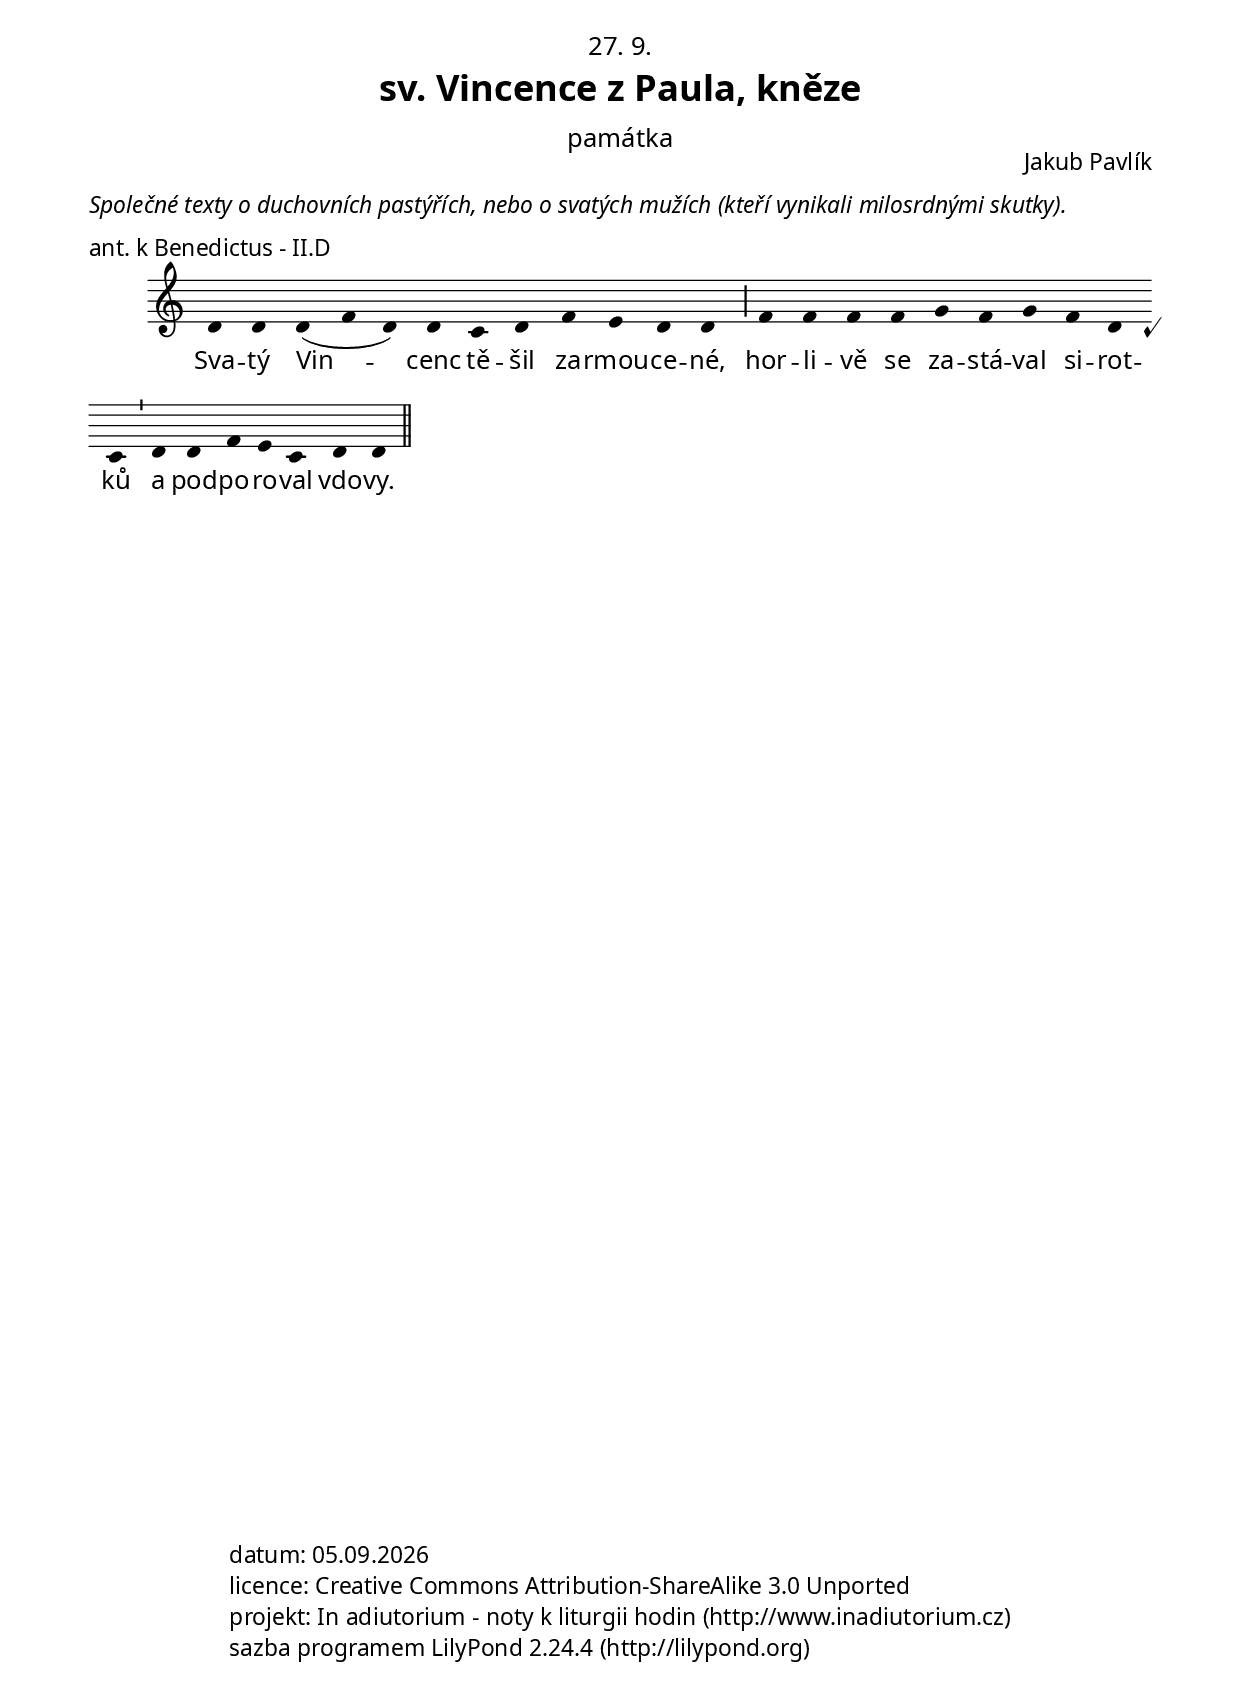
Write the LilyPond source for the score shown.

\version "2.19.16"

\include "../spolecne.ly"

\header {
  title = \markup\titleSvatek
            "sv. Vincence z Paula, kněze"
            "památka"
            "27. 9."
  composer = "Jakub Pavlík"
}

\markup\communia #'(#:pastyr #:milosrdny)

\score {
  \relative c' {
    \choralniRezim
    d4 d d( f d) d c d f e d d \barMaior
    f f f f g f g f d c \barMin
    d d f e c d d \barFinalis
  }
  \addlyrics {
    Sva -- tý Vin -- cenc tě -- šil za -- rmou -- ce -- né,
    hor -- li -- vě se za -- stá -- val si -- rot -- ků
    a pod -- po -- ro -- val vdo -- vy.
  }
  \header {
    quid = "ant. k Benedictus"
    modus = "II"
    differentia = "D"
    psalmus = ""
    id = "aben"
    piece = \markup {\sestavTitulekBezZalmu}
  }
}